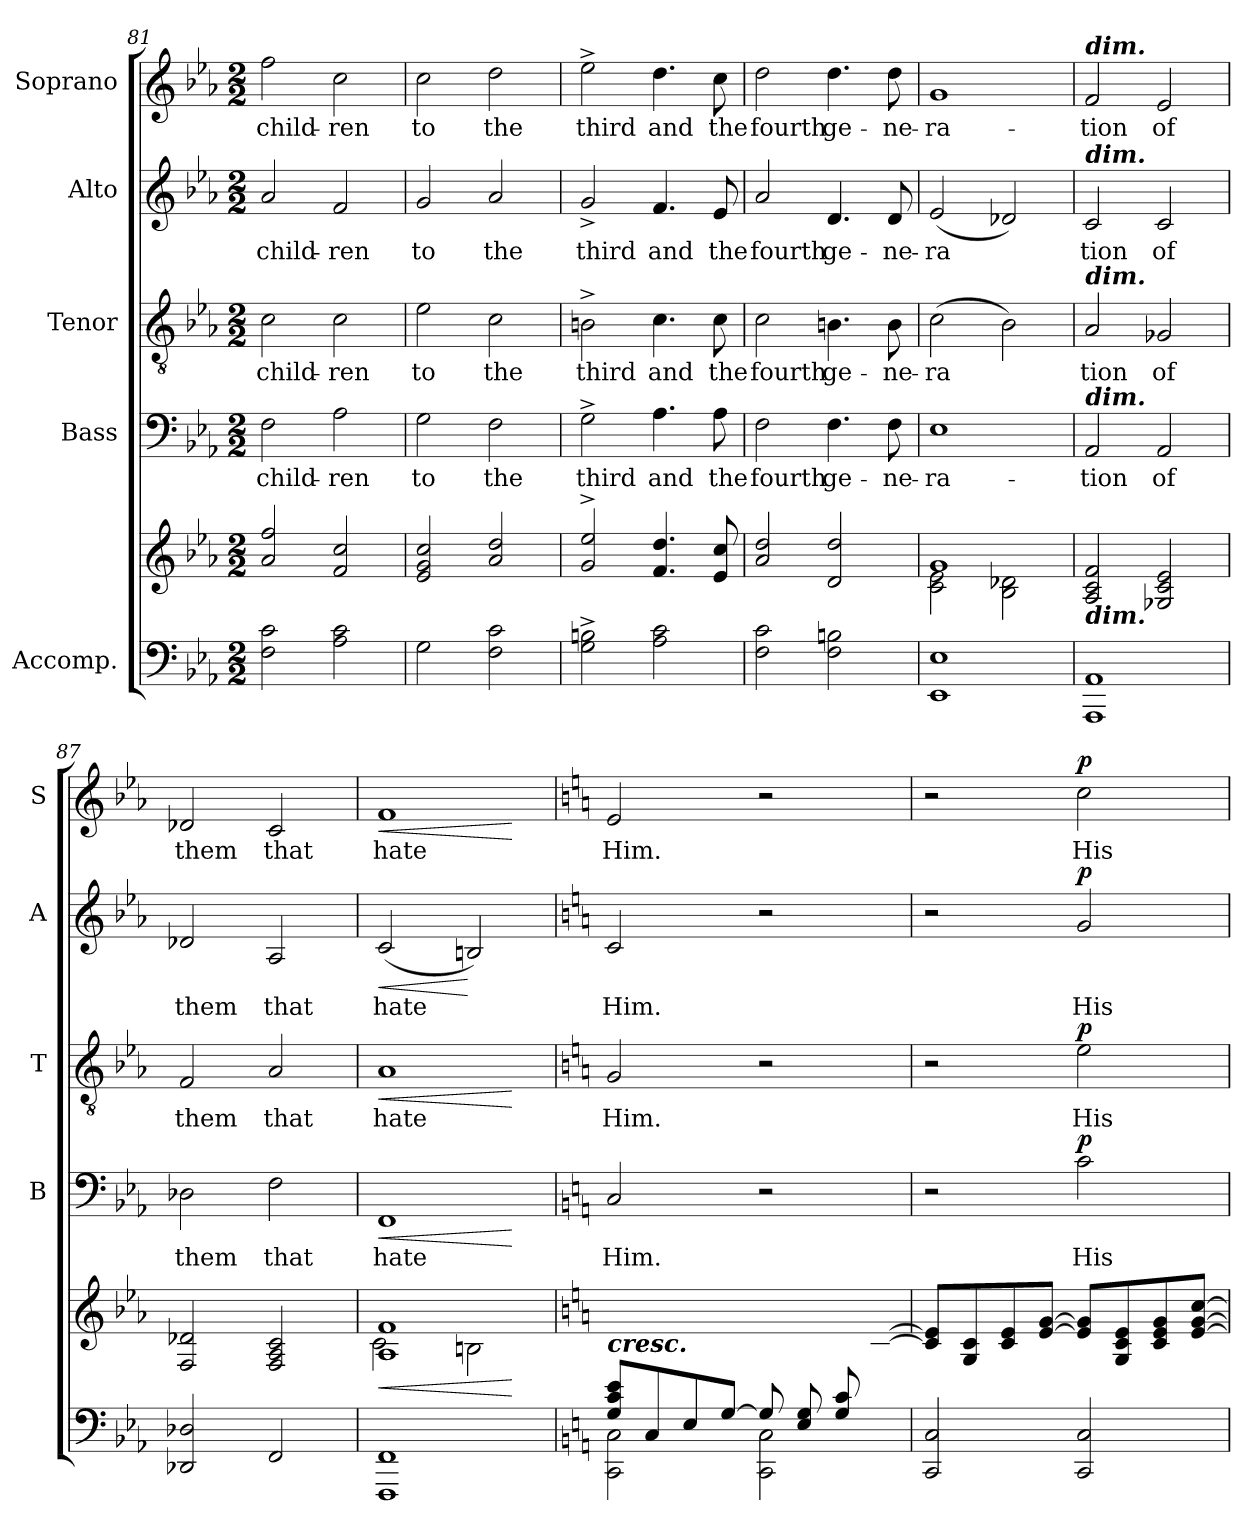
**kern	**kern	**dynam	**kern	**text	**dynam	**kern	**text	**dynam	**kern	**text	**dynam	**kern	**text	**dynam
*part5	*part5	*part5	*part4	*part4	*part4	*part3	*part3	*part3	*part2	*part2	*part2	*part1	*part1	*part1
*staff6	*staff5	*staff5/6	*staff4	*staff4	*staff4	*staff3	*staff3	*staff3	*staff2	*staff2	*staff2	*staff1	*staff1	*staff1
*I"Accomp.	*	*	*I"Bass	*	*	*I"Tenor	*	*	*I"Alto	*	*	*I"Soprano	*	*
*	*	*	*I'B	*	*	*I'T	*	*	*I'A	*	*	*I'S	*	*
*clefF4	*clefG2	*	*clefF4	*	*	*clefGv2	*	*	*clefG2	*	*	*clefG2	*	*
*k[b-e-a-]	*k[b-e-a-]	*	*k[b-e-a-]	*	*	*k[b-e-a-]	*	*	*k[b-e-a-]	*	*	*k[b-e-a-]	*	*
*E-:	*E-:	*	*E-:	*	*	*E-:	*	*	*E-:	*	*	*E-:	*	*
*M2/2	*M2/2	*	*M2/2	*	*	*M2/2	*	*	*M2/2	*	*	*M2/2	*	*
=81	=81	=81	=81	=81	=81	=81	=81	=81	=81	=81	=81	=81	=81	=81
*	*^	*	*	*	*	*	*	*	*	*	*	*	*	*
!	!	!	!	!	!LO:LY:b	!	!	!LO:LY:b	!	!	!LO:LY:b	!	!	!LO:LY:b	!
2F\ 2c\	2a-/ 2ff/	1ryy	.	2F\	child-	.	2c\	child-	.	2a-/	child-	.	2ff\	child-	.
!	!	!	!	!	!LO:LY:b	!	!	!LO:LY:b	!	!	!LO:LY:b	!	!	!LO:LY:b	!
2A-\ 2c\	2f/ 2cc/	.	.	2A-\	-ren	.	2c\	-ren	.	2f/	-ren	.	2cc\	-ren	.
=82	=82	=82	=82	=82	=82	=82	=82	=82	=82	=82	=82	=82	=82	=82	=82
!	!	!	!	!	!LO:LY:b	!	!	!LO:LY:b	!	!	!LO:LY:b	!	!	!LO:LY:b	!
2G\	2e-/ 2g/ 2cc/	1ryy	.	2G\	to	.	2e-\	to	.	2g/	to	.	2cc\	to	.
!	!	!	!	!	!LO:LY:b	!	!	!LO:LY:b	!	!	!LO:LY:b	!	!	!LO:LY:b	!
2F\ 2c\	2a-/ 2dd/	.	.	2F\	the	.	2c\	the	.	2a-/	the	.	2dd\	the	.
=83	=83	=83	=83	=83	=83	=83	=83	=83	=83	=83	=83	=83	=83	=83	=83
!	!	!	!	!	!LO:LY:b	!	!	!LO:LY:b	!	!	!LO:LY:b	!	!	!LO:LY:b	!
2G\^> 2Bn\^>	2g/^> 2ee-/^>	1ryy	.	2G^>\	third	.	2Bn^>\	third	.	2g^</	third	.	2ee-^>\	third	.
!	!	!	!	!	!LO:LY:b	!	!	!LO:LY:b	!	!	!LO:LY:b	!	!	!LO:LY:b	!
2A-\ 2c\	4.f/ 4.dd/	.	.	4.A-\	and	.	4.c\	and	.	4.f/	and	.	4.dd\	and	.
!	!	!	!	!	!LO:LY:b	!	!	!LO:LY:b	!	!	!LO:LY:b	!	!	!LO:LY:b	!
.	8e-/ 8cc/	.	.	8A-\	the	.	8c\	the	.	8e-/	the	.	8cc\	the	.
=84	=84	=84	=84	=84	=84	=84	=84	=84	=84	=84	=84	=84	=84	=84	=84
!	!	!	!	!	!LO:LY:b	!	!	!LO:LY:b	!	!	!LO:LY:b	!	!	!LO:LY:b	!
2F\ 2c\	2a-/ 2dd/	1ryy	.	2F\	fourth	.	2c\	fourth	.	2a-/	fourth	.	2dd\	fourth	.
!	!	!	!	!	!LO:LY:b	!	!	!LO:LY:b	!	!	!LO:LY:b	!	!	!LO:LY:b	!
2F\ 2Bn\	2d/ 2dd/	.	.	4.F\	ge-	.	4.Bn\	ge-	.	4.d/	ge-	.	4.dd\	ge-	.
!	!	!	!	!	!LO:LY:b	!	!	!LO:LY:b	!	!	!LO:LY:b	!	!	!LO:LY:b	!
.	.	.	.	8F\	-ne-	.	8B\	-ne-	.	8d/	-ne-	.	8dd\	-ne-	.
=85	=85	=85	=85	=85	=85	=85	=85	=85	=85	=85	=85	=85	=85	=85	=85
!	!	!	!	!	!LO:LY:b	!	!	!LO:LY:b	!	!	!LO:LY:b	!	!	!LO:LY:b	!
1EE- 1E-	1g	2c\ 2e-\	.	1E-	-ra-	.	(>2c\	-ra­	.	(<2e-/	-ra­	.	1g	-ra-	.
.	.	2B-i\ 2d-X\	.	.	.	.	2B-i\)	.	.	2d-X/)	.	.	.	.	.
=86	=86	=86	=86	=86	=86	=86	=86	=86	=86	=86	=86	=86	=86	=86	=86
!	!	!	!	!	!	!	!	!	!	!	!	!	!LO:TX:a:Bi:t=dim.	!	!
!	!	!	!	!	!	!	!	!	!	!LO:TX:a:Bi:t=dim.	!	!	!	!	!
!	!	!	!	!	!	!	!LO:TX:a:Bi:t=dim.	!	!	!	!	!	!	!	!
!	!	!	!	!LO:TX:a:Bi:t=dim.	!	!	!	!	!	!	!	!	!	!	!
!	!LO:TX:b:Bi:t=dim.	!	!	!	!	!	!	!	!	!	!	!	!	!	!
!	!	!	!	!	!LO:LY:b	!	!	!LO:LY:b	!	!	!LO:LY:b	!	!	!LO:LY:b	!
1AAA- 1AA-	2A-/ 2c/ 2f/	1ryy	.	2AA-/	-tion	.	2A-/	tion	.	2c/	tion	.	2f/	-tion	.
!	!	!	!	!	!LO:LY:b	!	!	!LO:LY:b	!	!	!LO:LY:b	!	!	!LO:LY:b	!
.	2G-X/ 2c/ 2e-/	.	.	2AA-/	of	.	2G-X/	of	.	2c/	of	.	2e-/	of	.
=87	=87	=87	=87	=87	=87	=87	=87	=87	=87	=87	=87	=87	=87	=87	=87
!	!	!	!	!	!LO:LY:b	!	!	!LO:LY:b	!	!	!LO:LY:b	!	!	!LO:LY:b	!
2DD-X/ 2D-X/	2F/ 2d-X/	1ryy	.	2D-X\	them	.	2F/	them	.	2d-X/	them	.	2d-X/	them	.
!	!	!	!	!	!LO:LY:b	!	!	!LO:LY:b	!	!	!LO:LY:b	!	!	!LO:LY:b	!
2FF/	2F/ 2A-/ 2c/	.	.	2F\	that	.	2A-/	that	.	2A-/	that	.	2c/	that	.
=88	=88	=88	=88	=88	=88	=88	=88	=88	=88	=88	=88	=88	=88	=88	=88
!	!	!	!LO:HP:b	!	!	!	!	!	!	!	!	!	!	!	!
!	!	!	!LO:HP:n=1:b	!	!LO:LY:b	!LO:HP:b	!	!	!	!	!	!	!	!	!
!	!	!	!	!	!	!LO:HP:n=1:b	!	!LO:LY:b	!LO:HP:b	!	!	!	!	!	!
!	!	!	!	!	!	!	!	!	!LO:HP:n=1:b	!	!LO:LY:b	!LO:HP:b	!	!	!
!	!	!	!	!	!	!	!	!	!	!	!	!LO:HP:n=1:b	!	!LO:LY:b	!LO:HP:b
!	!	!	!	!	!	!	!	!	!	!	!	!	!	!	!LO:HP:n=1:b
1FFF 1FF	1A- 1f	2c\	< >	1FF	hate	< >	1A-	hate	< >	(<2c/	hate	< >	1f	hate	< >
.	.	2Bn\	.	.	.	.	.	.	.	2Bn/)	.	[	.	.	.
*	*v	*v	*	*	*	*	*	*	*	*	*	*	*	*	*
.	.	[ ]	.	.	[	.	.	[	.	.	]	.	.	[
=89	=89	=89	=89	=89	=89	=89	=89	=89	=89	=89	=89	=89	=89	=89
*k[]	*k[]	*	*k[]	*	*	*k[]	*	*	*k[]	*	*	*k[]	*	*
*C:	*C:	*	*C:	*	*	*C:	*	*	*C:	*	*	*C:	*	*
*^	*^	*	*	*	*	*	*	*	*	*	*	*	*	*
!	!	!LO:TX:b:Bi:t=cresc.	!	!	!	!	!	!	!	!	!	!	!	!	!	!
!	!	!	!	!	!	!LO:LY:b	!	!	!LO:LY:b	!	!	!LO:LY:b	!	!	!LO:LY:b	!
8G/ 8c/ 8e/L	2CC\ 2C\	2..ryy	1ryy	.	2C/	Him.	.	2G/	Him.	.	2c/	Him.	.	2e/	Him.	.
8C/	.	.	.	.	.	.	.	.	.	.	.	.	.	.	.	.
8E/	.	.	.	.	.	.	.	.	.	.	.	.	.	.	.	.
[8G/J	.	.	.	.	.	.	.	.	.	.	.	.	.	.	.	.
8G/L]	2CC\ 2C\	.	.	.	2r	.	]	2r	.	]	2r	.	.	2r	.	]
8E/ 8G/	.	.	.	.	.	.	.	.	.	.	.	.	.	.	.	.
8G/ 8c/	.	.	.	.	.	.	.	.	.	.	.	.	.	.	.	.
8ryy	.	[8c/ [8e/J	.	.	.	.	.	.	.	.	.	.	.	.	.	.
*v	*v	*	*	*	*	*	*	*	*	*	*	*	*	*	*	*
!!LO:LB:g=z
=90	=90	=90	=90	=90	=90	=90	=90	=90	=90	=90	=90	=90	=90	=90	=90
2CC/ 2C/	8c/] 8e/]L	1ryy	.	2r	.	.	2r	.	.	2r	.	.	2r	.	.
.	8G/ 8c/	.	.	.	.	.	.	.	.	.	.	.	.	.	.
.	8c/ 8e/	.	.	.	.	.	.	.	.	.	.	.	.	.	.
.	[8e/ [8g/J	.	.	.	.	.	.	.	.	.	.	.	.	.	.
!	!	!	!	!	!LO:LY:b	!LO:DY:b	!	!LO:LY:b	!LO:DY:b	!	!LO:LY:b	!LO:DY:b	!	!LO:LY:b	!LO:DY:b
2CC/ 2C/	8e/] 8g/]L	.	.	2c\	His	p	2e\	His	p	2g/	His	p	2cc\	His	p
.	8G/ 8c/ 8e/	.	.	.	.	.	.	.	.	.	.	.	.	.	.
.	8c/ 8e/ 8g/	.	.	.	.	.	.	.	.	.	.	.	.	.	.
.	[8e/ [8g/ [8cc/J	.	.	.	.	.	.	.	.	.	.	.	.	.	.
*	*v	*v	*	*	*	*	*	*	*	*	*	*	*	*	*
=	=	=	=	=	=	=	=	=	=	=	=	=	=	=
*-	*-	*-	*-	*-	*-	*-	*-	*-	*-	*-	*-	*-	*-	*-
